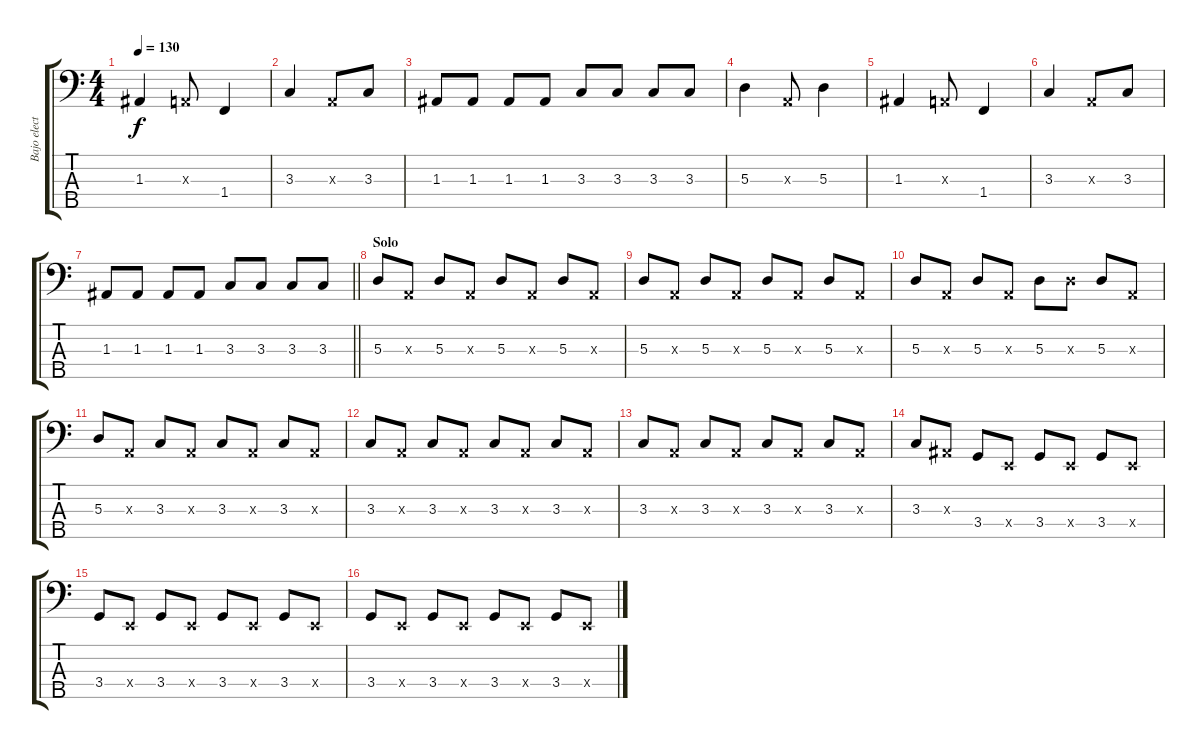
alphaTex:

\track ("Bajo electrico" "Bajo elect") {instrument electricbassfinger}
\staff {score tabs}
\tuning (G2 D2 A1 E1 B0) {hide}
\ts (4 4)
\tempo 130
\clef f4
\ks c
1.3.4{dy f} 0.3{x}.8 1.4.4 |
3.3.4 0.3{x}.8 3.3.8 |
1.3.8 1.3.8 1.3.8 1.3.8 3.3.8 3.3.8 3.3.8 3.3.8 |
5.3.4 0.3{x}.8 5.3.4 |
1.3.4 0.3{x}.8 1.4.4 |
3.3.4 0.3{x}.8 3.3.8 |
\barLineRight lightlight
1.3.8 1.3.8 1.3.8 1.3.8 3.3.8 3.3.8 3.3.8 3.3.8 |
\section ("" "Solo")
5.3.8 0.3{x}.8 5.3.8 0.3{x}.8 5.3.8 0.3{x}.8 5.3.8 0.3{x}.8 |
5.3.8 0.3{x}.8 5.3.8 0.3{x}.8 5.3.8 0.3{x}.8 5.3.8 0.3{x}.8 |
5.3.8 0.3{x}.8 5.3.8 0.3{x}.8 5.3.8 5.3{x}.8 5.3.8 0.3{x}.8 |
5.3.8 0.3{x}.8 3.3.8 0.3{x}.8 3.3.8 0.3{x}.8 3.3.8 0.3{x}.8 |
3.3.8 0.3{x}.8 3.3.8 0.3{x}.8 3.3.8 0.3{x}.8 3.3.8 0.3{x}.8 |
3.3.8 0.3{x}.8 3.3.8 0.3{x}.8 3.3.8 0.3{x}.8 3.3.8 0.3{x}.8 |
3.3.8 1.3{x}.8 3.4.8 0.4{x}.8 3.4.8 0.4{x}.8 3.4.8 0.4{x}.8 |
3.4.8 0.4{x}.8 3.4.8 0.4{x}.8 3.4.8 0.4{x}.8 3.4.8 0.4{x}.8 |
3.4.8 0.4{x}.8 3.4.8 0.4{x}.8 3.4.8 0.4{x}.8 3.4.8 0.4{x}.8
